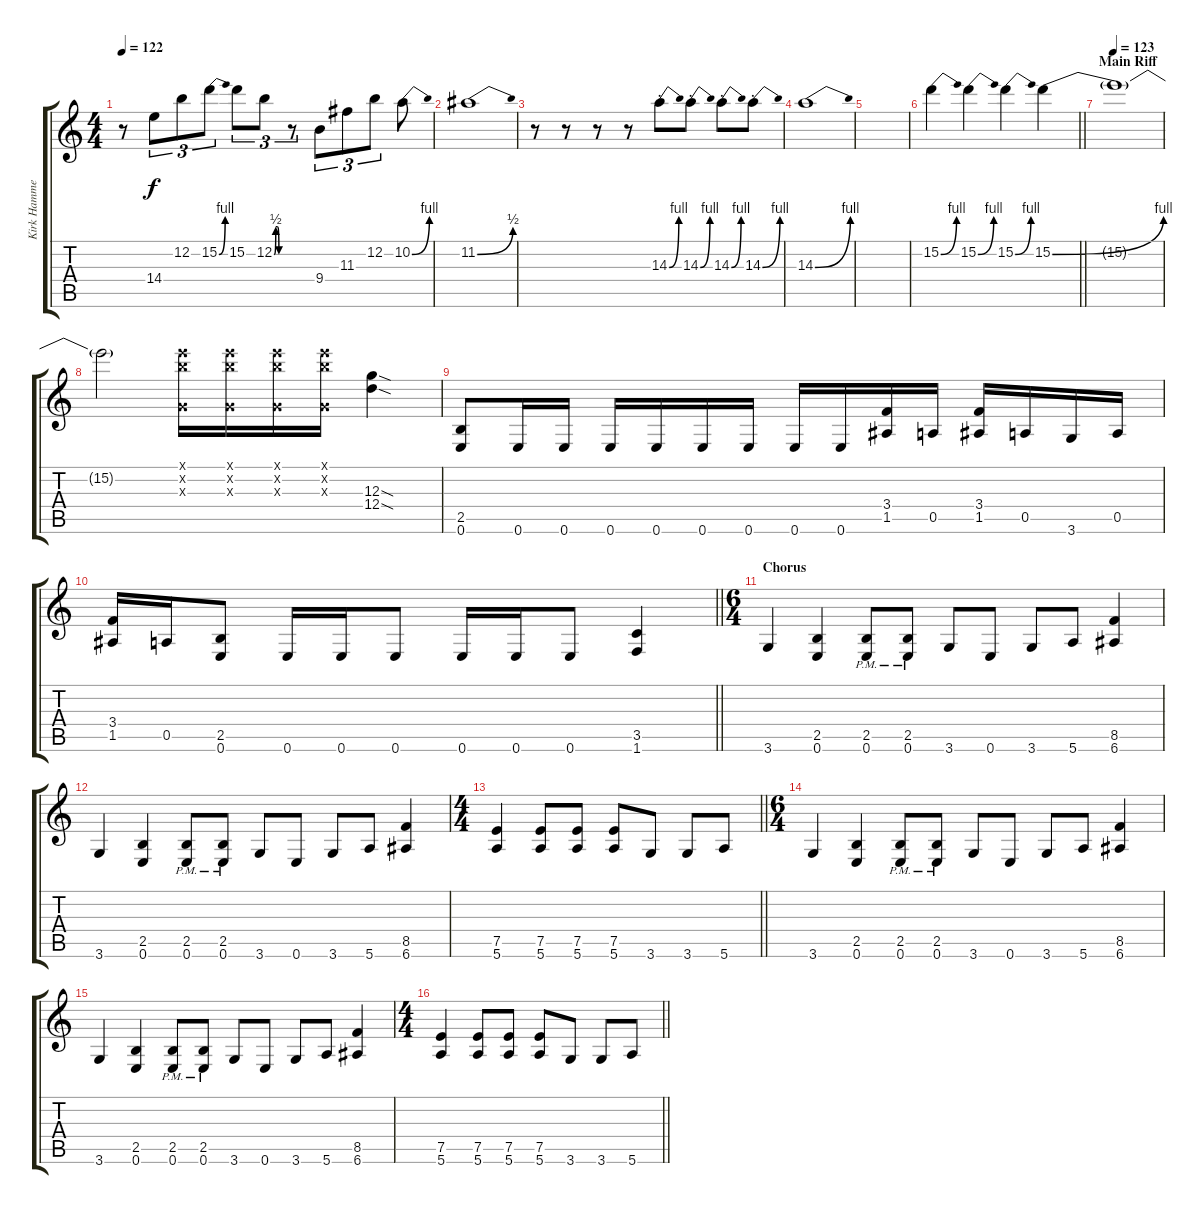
\track ("Kirk Hammett" "Kirk Hamme") {instrument distortionguitar}
\staff {score tabs}
\tuning (E4 B3 G3 D3 A2 E2) {hide}
\ts (4 4)
\tempo 122
\clef g2
\ks c
r.8{dy f} 14.4.8{tu (3 2)} 12.2.8{tu (3 2)} 15.2{be (bend 0 0 60 4)}.8{tu (3 2)} 15.2.8{tu (3 2)} 12.2{be (custom 0 0 10 2 20 2 30 0 60 0)}.8{tu (3 2)} r.8{tu (3 2)} 9.4.8{tu (3 2)} 11.3.8{tu (3 2)} 12.2.8{tu (3 2)} 10.2{be (bend 0 0 60 4)}.8 |
11.2{be (bend 0 0 60 2)}.1 |
r.8 r.8 r.8 r.8 14.3{be (bend 0 0 60 4) st}.8 14.3{be (bend 0 0 60 4) st}.8 14.3{be (bend 0 0 60 4) st}.8 14.3{be (bend 0 0 60 4) st}.8 |
14.3{be (bend 0 0 60 4)}.1 |
|
\barLineRight lightlight
15.2{be (bend 0 0 60 4)}.4 15.2{be (bend 0 0 60 4)}.4 15.2{be (bend 0 0 60 4)}.4 15.2{be (bend 0 0 60 4)}.4 |
\section ("" "Main Riff")
\tempo 123
15.2{t}.1 |
15.2{t}.2 (12.1{x} 12.2{x} 0.3{x}).16 (12.1{x} 12.2{x} 0.3{x}).16 (12.1{x} 12.2{x} 0.3{x}).16 (12.1{x} 12.2{x} 0.3{x}).16 (12.3{sod} 12.4{sod}).4 |
(2.5 0.6).8 0.6.16 0.6.16 0.6.16 0.6.16 0.6.16 0.6.16 0.6.16 0.6.16 (3.4 1.5).16 0.5.16 (3.4 1.5).16 0.5.16 3.6.16 0.5.16 |
\barLineRight lightlight
(3.4 1.5).16 0.5.16 (2.5 0.6).8 0.6.16 0.6.16 0.6.8 0.6.16 0.6.16 0.6.8 (3.5 1.6).4 |
\ts (6 4)
\section ("" "Chorus")
3.6.4 (2.5 0.6).4 (2.5{pm} 0.6{pm}).8 (2.5{pm} 0.6{pm}).8 3.6.8 0.6.8 3.6.8 5.6.8 (8.5 6.6).4 |
3.6.4 (2.5 0.6).4 (2.5{pm} 0.6{pm}).8 (2.5{pm} 0.6{pm}).8 3.6.8 0.6.8 3.6.8 5.6.8 (8.5 6.6).4 |
\ts (4 4)
\barLineRight lightlight
(7.5 5.6).4 (7.5 5.6).8 (7.5 5.6).8 (7.5 5.6).8 3.6.8 3.6.8 5.6.8 |
\ts (6 4)
3.6.4 (2.5 0.6).4 (2.5{pm} 0.6{pm}).8 (2.5{pm} 0.6{pm}).8 3.6.8 0.6.8 3.6.8 5.6.8 (8.5 6.6).4 |
3.6.4 (2.5 0.6).4 (2.5{pm} 0.6{pm}).8 (2.5{pm} 0.6{pm}).8 3.6.8 0.6.8 3.6.8 5.6.8 (8.5 6.6).4 |
\ts (4 4)
\barLineRight lightlight
(7.5 5.6).4 (7.5 5.6).8 (7.5 5.6).8 (7.5 5.6).8 3.6.8 3.6.8 5.6.8
